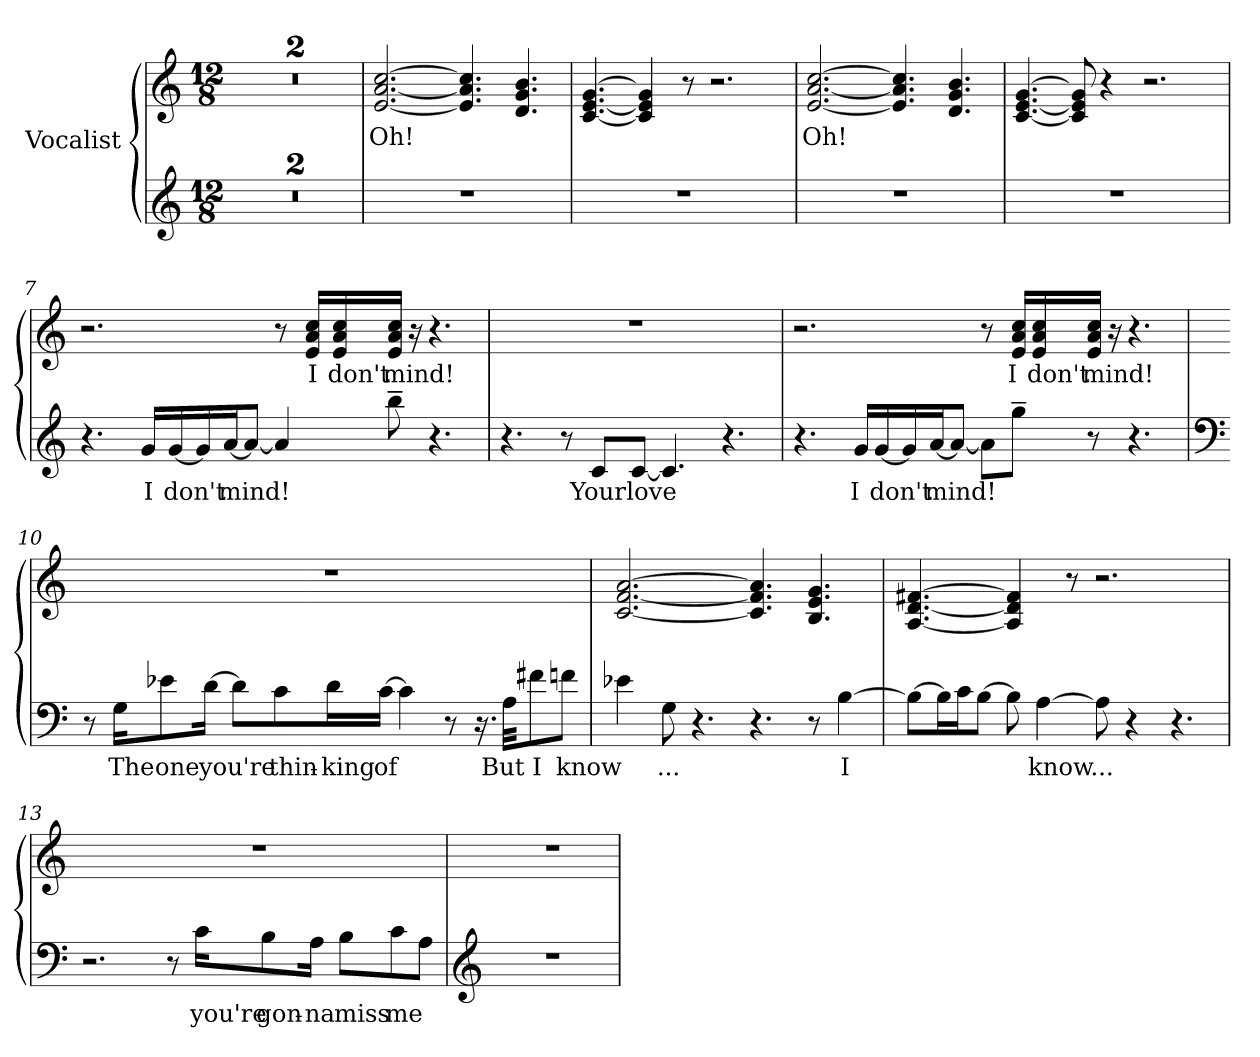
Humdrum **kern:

**kern	**text	**kern	**text
*part1	*part1	*part1	*part1
*staff2	*staff2	*staff1	*staff1
*I"Vocalist	*	*	*
*clefG2	*	*clefG2	*
*M12/8	*	*M12/8	*
=1	=1	=1	=1
*clefG2	*	*clefG2	*
*M12/8	*	*M12/8	*
1.r	.	1.r	.
=2	=2	=2	=2
1.r	.	1.r	.
=3	=3	=3	=3
1.r	.	[2.e [2.a [2.cc	Oh!
.	.	4.e] 4.a] 4.cc]	_
.	.	4.d 4.g 4.b	_
=4	=4	=4	=4
1.r	.	[4.c [4.e [4.g	_
.	.	4c] 4e] 4g]	_
.	.	8r	.
.	.	2.r	.
=5	=5	=5	=5
1.r	.	[2.e [2.a [2.cc	Oh!
.	.	4.e] 4.a] 4.cc]	_
.	.	4.d 4.g 4.b	_
=6	=6	=6	=6
1.r	.	[4.c [4.e [4.g	_
.	.	8c] 8e] 8g]	_
.	.	4r	.
.	.	2.r	.
=7	=7	=7	=7
4.r	.	2.r	.
16g/LL	I	.	.
[16g/	don't	.	.
16g/]	_	.	.
[16a/J	mind!	.	.
8a/J_	_	.	.
4a]	_	8r	.
.	.	16e/ 16a/ 16cc/LL	I
.	.	16e/ 16a/ 16cc/	don't
8bb~	_	16e/ 16a/ 16cc/JJ	mind!
.	.	16r	.
4.r	.	4.r	.
=8	=8	=8	=8
4.r	.	1.r	.
8r	.	.	.
8c/L	Your	.	.
[8c/J	love	.	.
4.c]	_	.	.
4.r	.	.	.
=9	=9	=9	=9
4.r	.	2.r	.
16g/LL	I	.	.
[16g/	don't	.	.
16g/]	_	.	.
[16a/J	mind!	.	.
8a/J_	_	.	.
8a\L]	_	8r	.
8gg~\J	_	16e/ 16a/ 16cc/LL	I
.	.	16e/ 16a/ 16cc/	don't
8r	.	16e/ 16a/ 16cc/JJ	mind!
.	.	16r	.
4.r	.	4.r	.
=10	=10	=10	=10
*clefF4	*	*	*
8r	.	1.r	.
16G\KL	The	.	.
8e-X\	one	.	.
[16d\Jk	you're	.	.
8d\L]	_	.	.
8c\	thin-	.	.
16d\L	-king	.	.
[16c\JJ	of	.	.
4c]	_	.	.
8r	.	.	.
16.r	.	.	.
32A\KKL	But	.	.
8f#X\	I	.	.
8fn\J	know	.	.
=11	=11	=11	=11
4e-X	_	[2.c [2.f [2.a	_
8G	...	.	.
4.r	.	.	.
4.r	.	4.c] 4.f] 4.a]	_
8r	.	4.B 4.e 4.g	_
[4B	I	.	.
=12	=12	=12	=12
8B\L_	_	[4.A [4.d [4.f#X	_
16B\L]	_	.	.
16c\J	_	.	.
[8B\J	_	.	.
8B]	_	4A] 4d] 4f#]	_
[4A	know	.	.
.	.	8r	.
8A]	...	2.r	.
4r	.	.	.
4.r	.	.	.
=13	=13	=13	=13
2.r	.	1.r	.
8r	.	.	.
16c\KL	you're	.	.
8B\	gon-	.	.
16A\Jk	-na	.	.
8B\L	miss	.	.
8c\	me	.	.
8A\J	_	.	.
=14	=14	=14	=14
*clefG2	*	*	*
1.r	.	1.r	.
=	=	=	=
*-	*-	*-	*-
